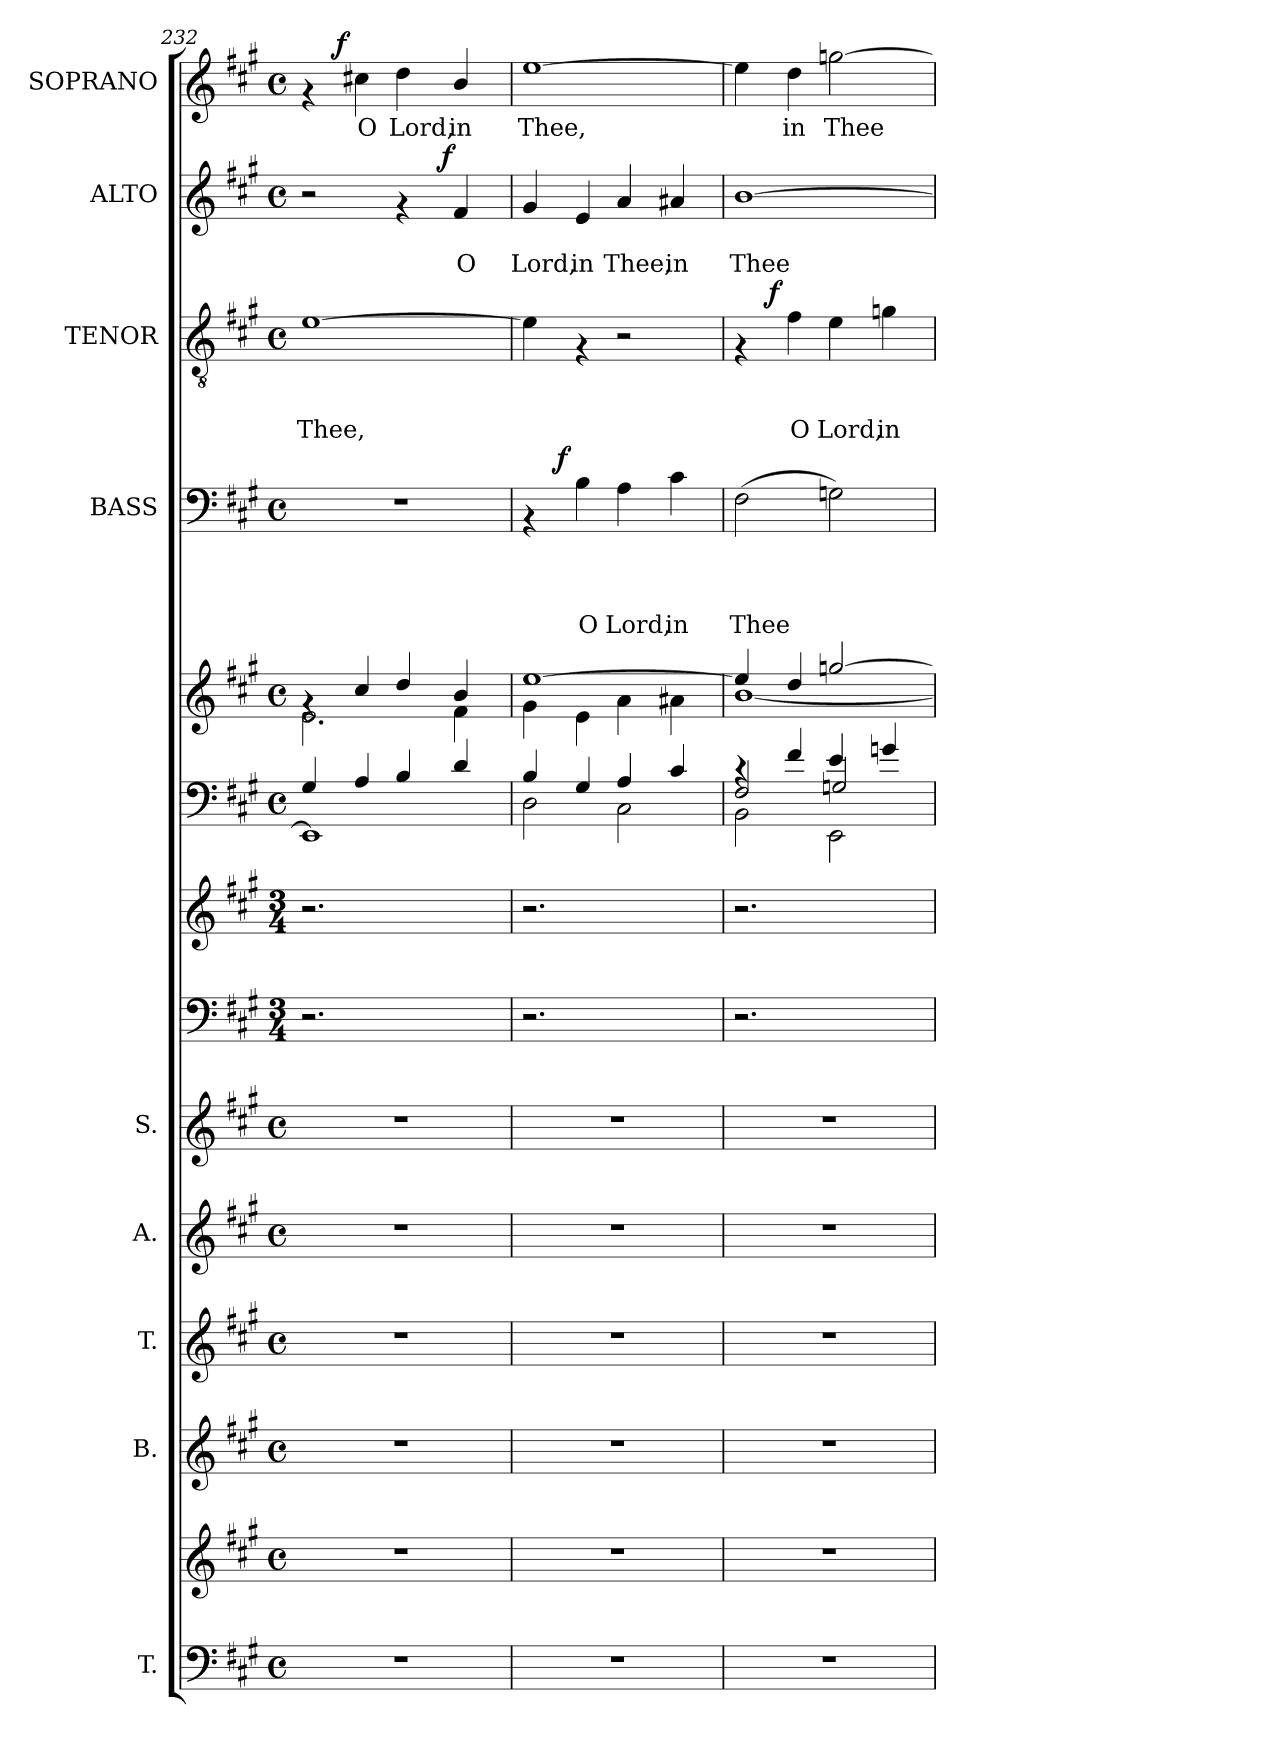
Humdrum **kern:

**kern	**kern	**kern	**kern	**kern	**kern	**kern	**kern	**kern	**kern	**kern	**text	**text	**text	**text	**dynam	**kern	**text	**text	**text	**dynam	**kern	**text	**text	**dynam	**kern	**text	**dynam
*part13	*part13	*part12	*part11	*part10	*part9	*part8	*part7	*part6	*part5	*part4	*part4	*part4	*part4	*part4	*part4	*part3	*part3	*part3	*part3	*part3	*part2	*part2	*part2	*part2	*part1	*part1	*part1
*staff14	*staff13	*staff12	*staff11	*staff10	*staff9	*staff8	*staff7	*staff6	*staff5	*staff4	*staff4	*staff4	*staff4	*staff4	*staff4	*staff3	*staff3	*staff3	*staff3	*staff3	*staff2	*staff2	*staff2	*staff2	*staff1	*staff1	*staff1
*I"T.	*	*I"B.	*I"T.	*I"A.	*I"S.	*	*	*	*	*I"BASS	*	*	*	*	*	*I"TENOR	*	*	*	*	*I"ALTO	*	*	*	*I"SOPRANO	*	*
*	*	*	*	*	*	*	*	*	*	*I'B.	*	*	*	*	*	*I'T.	*	*	*	*	*I'A.	*	*	*	*I'S.	*	*
!!LO:PB:g=z
*clefF4	*clefG2	*clefG2	*clefG2	*clefG2	*clefG2	*clefF4	*clefG2	*clefF4	*clefG2	*clefF4	*	*	*	*	*	*clefGv2	*	*	*	*	*clefG2	*	*	*	*clefG2	*	*
*k[f#c#g#]	*k[f#c#g#]	*k[f#c#g#]	*k[f#c#g#]	*k[f#c#g#]	*k[f#c#g#]	*k[f#c#g#]	*k[f#c#g#]	*k[f#c#g#]	*k[f#c#g#]	*k[f#c#g#]	*	*	*	*	*	*k[f#c#g#]	*	*	*	*	*k[f#c#g#]	*	*	*	*k[f#c#g#]	*	*
*A:	*A:	*A:	*A:	*A:	*A:	*A:	*A:	*A:	*A:	*A:	*	*	*	*	*	*A:	*	*	*	*	*A:	*	*	*	*A:	*	*
*M4/4	*M4/4	*M4/4	*M4/4	*M4/4	*M4/4	*M3/4	*M3/4	*M4/4	*M4/4	*M4/4	*	*	*	*	*	*M4/4	*	*	*	*	*M4/4	*	*	*	*M4/4	*	*
*met(c)	*met(c)	*met(c)	*met(c)	*met(c)	*met(c)	*	*	*met(c)	*met(c)	*met(c)	*	*	*	*	*	*met(c)	*	*	*	*	*met(c)	*	*	*	*met(c)	*	*
=232	=232	=232	=232	=232	=232	=232	=232	=232	=232	=232	=232	=232	=232	=232	=232	=232	=232	=232	=232	=232	=232	=232	=232	=232	=232	=232	=232
*	*	*	*	*	*	*	*	*^	*^	*	*	*	*	*	*	*	*	*	*	*	*	*	*	*	*	*	*
!	!	!	!	!	!	!	!	!	!	!	!	!	!	!	!	!	!	!	!	!	!LO:LY:b	!	!	!	!	!	!	!	!
*	*	*	*	*	*	*	*	*	*	*	*	*	*	*	*	*	*	*	*	*	*	*	*^	*	*	*	*^	*	*
1r	1r	1r	1r	1r	1r	2.r	2.r	4G#/	1EE]	4rf	2.e\	1r	.	.	.	.	.	[>1e	.	.	Thee,	.	2r	2ryy	.	.	.	4rf	8.ryy	.	.
!	!	!	!	!	!	!	!	!	!	!	!	!	!	!	!	!	!	!	!	!	!	!	!	!	!	!	!	!	!	!	!LO:DY:a
.	.	.	.	.	.	.	.	.	.	.	.	.	.	.	.	.	.	.	.	.	.	.	.	.	.	.	.	.	2ryy	.	f
!	!	!	!	!	!	!	!	!	!	!	!	!	!	!	!	!	!	!	!	!	!	!	!	!	!	!	!	!	!	!LO:LY:b	!
.	.	.	.	.	.	.	.	4A/	.	4cc#/	.	.	.	.	.	.	.	.	.	.	.	.	.	.	.	.	.	4cc#X\	.	O	.
!	!	!	!	!	!	!	!	!	!	!	!	!	!	!	!	!	!	!	!	!	!	!	!	!	!	!	!	!	!	!LO:LY:b	!
.	.	.	.	.	.	.	.	4B/	.	4dd/	.	.	.	.	.	.	.	.	.	.	.	.	4rf	8..ryy	.	.	.	4dd\	.	Lord,	.
.	.	.	.	.	.	.	.	.	.	.	.	.	.	.	.	.	.	.	.	.	.	.	.	.	.	.	.	.	4ryy	.	.
!	!	!	!	!	!	!	!	!	!	!	!	!	!	!	!	!	!	!	!	!	!	!	!	!	!	!	!LO:DY:a	!	!	!	!
.	.	.	.	.	.	.	.	.	.	.	.	.	.	.	.	.	.	.	.	.	.	.	.	4ryy	.	.	f	.	.	.	.
!	!	!	!	!	!	!	!	!	!	!	!	!	!	!	!	!	!	!	!	!	!	!	!	!	!	!LO:LY:b	!	!	!	!LO:LY:b	!
.	.	.	.	.	.	4ryy	4ryy	4d/	.	4b/	4f#\	.	.	.	.	.	.	.	.	.	.	.	4f#/	.	.	O	.	4b/	.	in	.
.	.	.	.	.	.	.	.	.	.	.	.	.	.	.	.	.	.	.	.	.	.	.	.	.	.	.	.	.	16ryy	.	.
.	.	.	.	.	.	.	.	.	.	.	.	.	.	.	.	.	.	.	.	.	.	.	.	32ryy	.	.	.	.	.	.	.
=233	=233	=233	=233	=233	=233	=233	=233	=233	=233	=233	=233	=233	=233	=233	=233	=233	=233	=233	=233	=233	=233	=233	=233	=233	=233	=233	=233	=233	=233	=233	=233
!	!	!	!	!	!	!	!	!	!	!	!	!	!	!	!	!	!	!	!	!	!	!	!	!	!	!LO:LY:b	!	!	!	!LO:LY:b	!
*	*	*	*	*	*	*	*	*	*	*	*	*	*	*	*	*	*	*	*	*	*	*	*v	*v	*	*	*	*	*	*	*
*	*	*	*	*	*	*	*	*	*	*	*	*^	*	*	*	*	*	*	*	*	*	*	*	*	*	*	*v	*v	*	*
1r	1r	1r	1r	1r	1r	2.r	2.r	4B/	2D\	[>1ee	4g#\	4rAA	8.ryy	.	.	.	.	.	4e\]	.	.	.	.	4g#/	.	Lord,	.	[>1ee	Thee,	.
!	!	!	!	!	!	!	!	!	!	!	!	!	!	!	!	!	!	!LO:DY:a	!	!	!	!	!	!	!	!	!	!	!	!
.	.	.	.	.	.	.	.	.	.	.	.	.	2ryy	.	.	.	.	f	.	.	.	.	.	.	.	.	.	.	.	.
!	!	!	!	!	!	!	!	!	!	!	!	!	!	!	!	!	!LO:LY:b	!	!	!	!	!	!	!	!	!LO:LY:b	!	!	!	!
.	.	.	.	.	.	.	.	4G#/	.	.	4e\	4B\	.	.	.	.	O	.	4rF	.	.	.	.	4e/	.	in	.	.	.	.
!	!	!	!	!	!	!	!	!	!	!	!	!	!	!	!	!	!LO:LY:b	!	!	!	!	!	!	!	!	!LO:LY:b	!	!	!	!
.	.	.	.	.	.	.	.	4A/	2C#\	.	4a\	4A\	.	.	.	.	Lord,	.	2r	.	.	.	.	4a/	.	Thee,	.	.	.	.
.	.	.	.	.	.	.	.	.	.	.	.	.	4ryy	.	.	.	.	.	.	.	.	.	.	.	.	.	.	.	.	.
!	!	!	!	!	!	!	!	!	!	!	!	!	!	!	!	!	!LO:LY:b	!	!	!	!	!	!	!	!	!LO:LY:b	!	!	!	!
.	.	.	.	.	.	4ryy	4ryy	4c#/	.	.	4a#X\	4c#\	.	.	.	.	in	.	.	.	.	.	.	4a#X/	.	in	.	.	.	.
.	.	.	.	.	.	.	.	.	.	.	.	.	16ryy	.	.	.	.	.	.	.	.	.	.	.	.	.	.	.	.	.
=234	=234	=234	=234	=234	=234	=234	=234	=234	=234	=234	=234	=234	=234	=234	=234	=234	=234	=234	=234	=234	=234	=234	=234	=234	=234	=234	=234	=234	=234	=234
*	*	*	*	*	*	*	*	*	*^	*	*	*	*	*	*	*	*	*	*	*	*	*	*	*	*	*	*	*	*	*
!	!	!	!	!	!	!	!	!	!	!	!	!	!	!	!	!	!	!LO:LY:b	!	!	!	!	!	!	!	!	!LO:LY:b	!	!	!	!
*	*	*	*	*	*	*	*	*	*	*	*	*	*v	*v	*	*	*	*	*	*^	*	*	*	*	*	*	*	*	*	*	*
1r	1r	1r	1r	1r	1r	2.r	2.r	4rc	2BB\	2F#/	4ee/]	[<1b	(>2F#\	.	.	.	Thee	.	4rF	8.ryy	.	.	.	.	[<1b	.	Thee	.	4ee\]	.	.
!	!	!	!	!	!	!	!	!	!	!	!	!	!	!	!	!	!	!	!	!	!	!	!	!LO:DY:a	!	!	!	!	!	!	!
.	.	.	.	.	.	.	.	.	.	.	.	.	.	.	.	.	.	.	.	2ryy	.	.	.	f	.	.	.	.	.	.	.
!	!	!	!	!	!	!	!	!	!	!	!	!	!	!	!	!	!	!	!	!	!	!	!LO:LY:b	!	!	!	!	!	!	!LO:LY:b	!
.	.	.	.	.	.	.	.	4f#/	.	.	4dd/	.	.	.	.	.	.	.	4f#\	.	.	.	O	.	.	.	.	.	4dd\	in	.
!	!	!	!	!	!	!	!	!	!	!	!	!	!	!	!	!	!	!	!	!	!	!	!LO:LY:b	!	!	!	!	!	!	!LO:LY:b	!
.	.	.	.	.	.	.	.	4e/	2EE\	2Gn/	[>2ggn/	.	2Gn\)	.	.	.	.	.	4e\	.	.	.	Lord,	.	.	.	.	.	[>2ggn\	Thee	.
.	.	.	.	.	.	.	.	.	.	.	.	.	.	.	.	.	.	.	.	4ryy	.	.	.	.	.	.	.	.	.	.	.
!	!	!	!	!	!	!	!	!	!	!	!	!	!	!	!	!	!	!	!	!	!	!	!LO:LY:b	!	!	!	!	!	!	!	!
.	.	.	.	.	.	4ryy	4ryy	4gn/	.	.	.	.	.	.	.	.	.	.	4gn\	.	.	.	in	.	.	.	.	.	.	.	.
.	.	.	.	.	.	.	.	.	.	.	.	.	.	.	.	.	.	.	.	16ryy	.	.	.	.	.	.	.	.	.	.	.
*	*	*	*	*	*	*	*	*v	*v	*v	*	*	*	*	*	*	*	*	*v	*v	*	*	*	*	*	*	*	*	*	*	*
*	*	*	*	*	*	*	*	*	*v	*v	*	*	*	*	*	*	*	*	*	*	*	*	*	*	*	*	*	*
=	=	=	=	=	=	=	=	=	=	=	=	=	=	=	=	=	=	=	=	=	=	=	=	=	=	=	=
*-	*-	*-	*-	*-	*-	*-	*-	*-	*-	*-	*-	*-	*-	*-	*-	*-	*-	*-	*-	*-	*-	*-	*-	*-	*-	*-	*-
